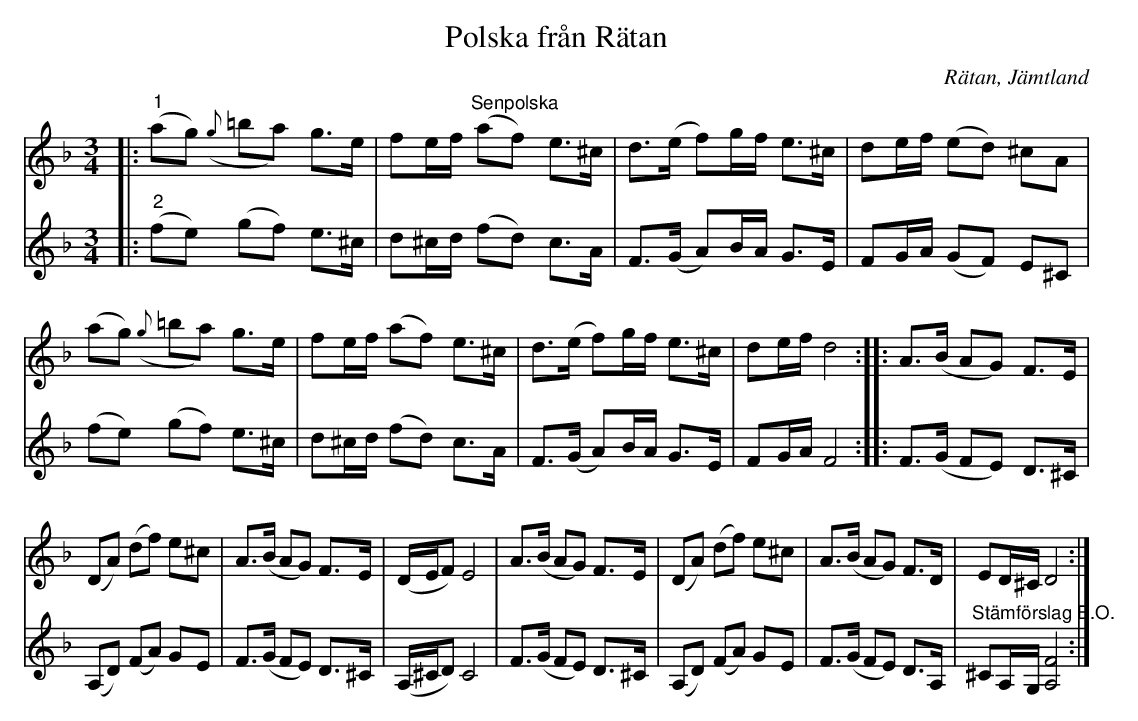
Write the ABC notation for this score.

X:1
T:Polska från Rätan
O:Rätan, Jämtland
L:1/8
M:3/4
K:F
V:1
|:"^1" (ag)({g} =ba) g>e | fe/f/"^Senpolska" (af) e>^c | d>(e f)g/f/ e>^c | de/f/ (ed) ^cA |
(ag)({g} =ba) g>e | fe/f/ (af) e>^c | d>(e f)g/f/ e>^c | de/f/ d4 :: A>(B AG) F>E |
(DA) (df) e^c | A>(B AG) F>E | (D/E/F) E4 | A>(B AG) F>E | (DA) (df) e^c | A>(B AG) F>D | ED/^C/ D4 :|
V:2
|:"^2" (fe) (gf) e>^c | d^c/d/ (fd) c>A | F>(G A)B/A/ G>E | FG/A/ (GF) E^C | (fe) (gf) e>^c |
d^c/d/ (fd) c>A | F>(G A)B/A/ G>E | FG/A/ F4 :: F>(G FE) D>^C | (A,D) (FA) GE | F>(G FE) D>^C |
(A,/^C/D) C4 | F>(G FE) D>^C | (A,D) (FA) GE | F>(G FE) D>A, |
"^Stämförslag B.O." ^CA,/G,/ [A,F]4 :|
